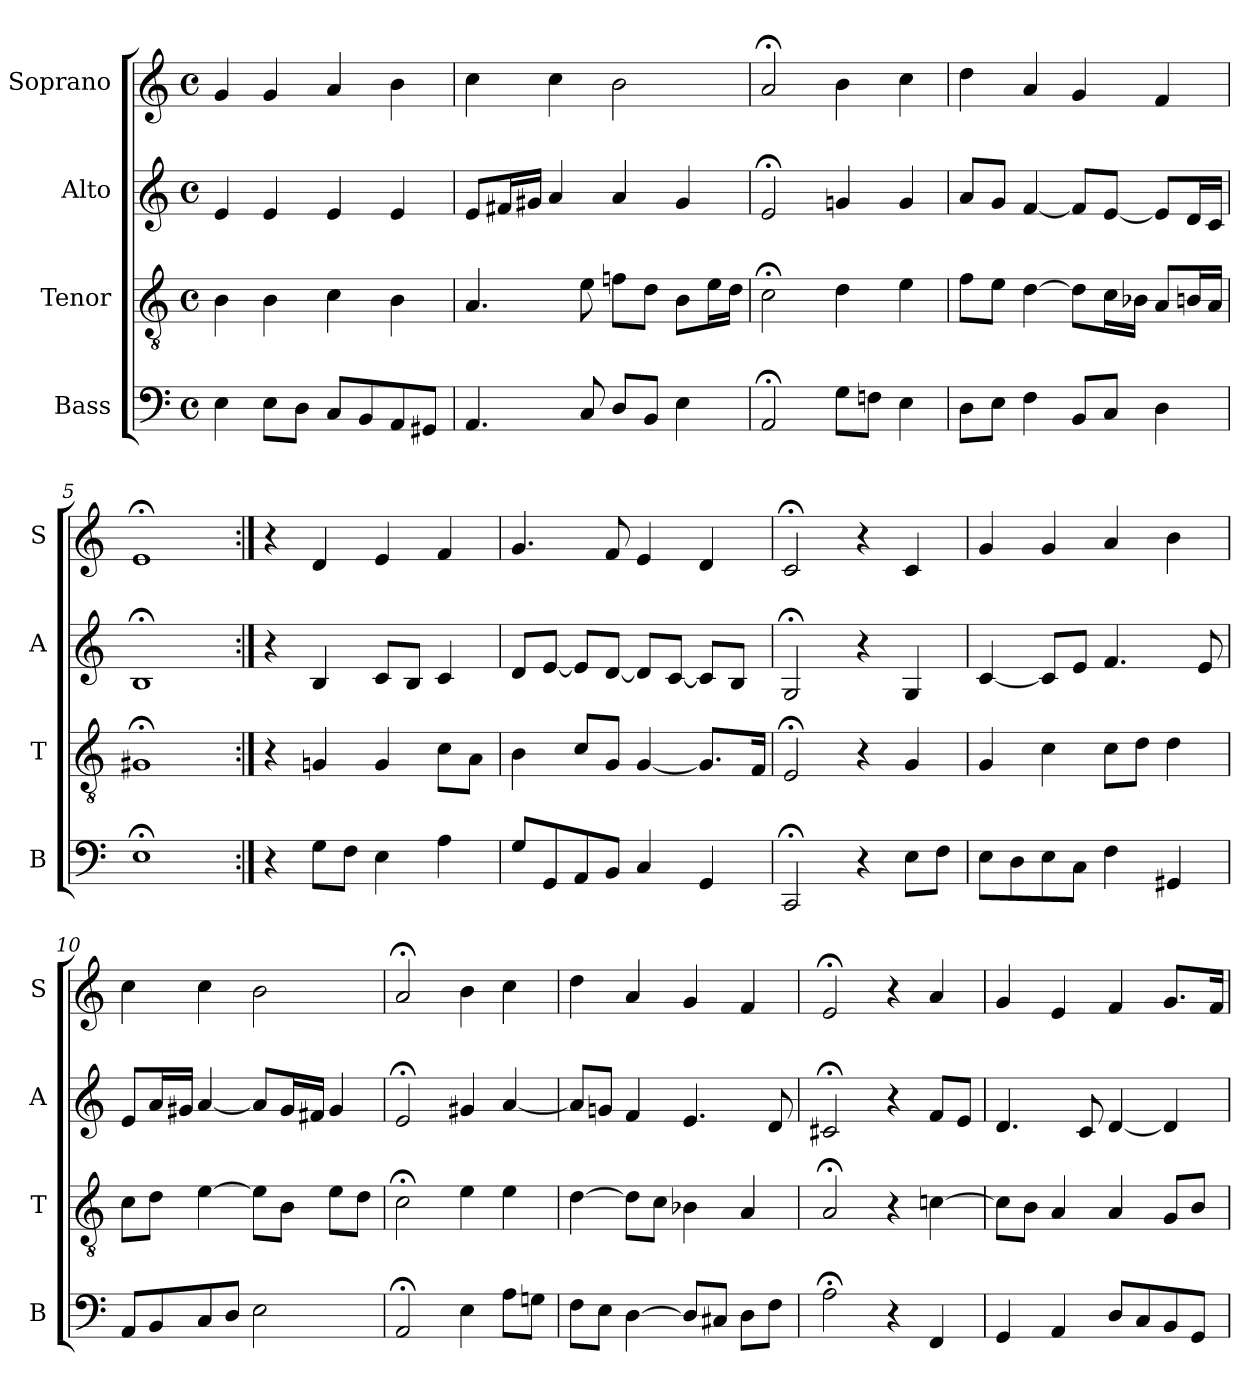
**kern	**kern	**kern	**kern
*part4	*part3	*part2	*part1
*staff4	*staff3	*staff2	*staff1
*I"Bass	*I"Tenor	*I"Alto	*I"Soprano
*I'B	*I'T	*I'A	*I'S
*clefF4	*clefGv2	*clefG2	*clefG2
*k[]	*k[]	*k[]	*k[]
*a:	*a:	*a:	*a:
*M4/4	*M4/4	*M4/4	*M4/4
*met(c)	*met(c)	*met(c)	*met(c)
*MM100	*MM100	*MM100	*MM100
=1	=1	=1	=1
4E	4B	4e	4g
8EL	4B	4e	4g
8DJ	.	.	.
8CL	4c	4e	4a
8BB	.	.	.
8AA	4B	4e	4b
8GG#XJ	.	.	.
=2	=2	=2	=2
4.AA	4.A	8eL	4cc
.	.	16f#XL	.
.	.	16g#XJJ	.
.	.	4a	4cc
8C	8e	.	.
8DL	8fnL	4a	2b
8BBJ	8dJ	.	.
4E	8BL	4g#	.
.	16eL	.	.
.	16dJJ	.	.
=3	=3	=3	=3
2AA;<	2c;<	2e;<	2a;<
8GL	4d	4gn	4b
8FnJ	.	.	.
4E	4e	4g	4cc
=4	=4	=4	=4
8DL	8fL	8aL	4dd
8EJ	8eJ	8gJ	.
4F	[4d	[4f	4a
8BBL	8dL]	8fL]	4g
8CJ	16cL	[8eJ	.
.	16B-XJJ	.	.
4D	8AL	8eL]	4f
.	16BnL	16dL	.
.	16AJJ	16cJJ	.
=5	=5	=5	=5
1E;<	1G#X;<	1B;<	1e;<
=6:|!	=6:|!	=6:|!	=6:|!
4r	4r	4r	4r
8GL	4Gn	4B	4d
8FJ	.	.	.
4E	4Gi	8cL	4e
.	.	8BiJ	.
4A	8ciL	4ci	4f
.	8AJ	.	.
=7	=7	=7	=7
8GL	4B	8dL	4.g
8GG	.	[8eJ	.
8AA	8cL	8eL]	.
8BBJ	8GJ	[8dJ	8f
4C	[4G	8dL]	4e
.	.	[8cJ	.
4GG	8.GL]	8cL]	4d
.	.	8BJ	.
.	16FJk	.	.
=8	=8	=8	=8
2CC;<	2E;<	2G;<	2c;<
4r	4r	4r	4r
8EL	4G	4G	4c
8FJ	.	.	.
=9	=9	=9	=9
8EL	4G	[4c	4g
8D	.	.	.
8E	4c	8cL]	4g
8CJ	.	8eJ	.
4F	8cL	4.f	4a
.	8dJ	.	.
4GG#X	4d	.	4b
.	.	8e	.
=10	=10	=10	=10
8AAL	8cL	8eL	4cc
8BB	8dJ	16aL	.
.	.	16g#XJJ	.
8C	[4e	[4a	4cc
8DJ	.	.	.
2E	8eL]	8aL]	2b
.	8BJ	16g#L	.
.	.	16f#XJJ	.
.	8eL	4g#	.
.	8dJ	.	.
=11	=11	=11	=11
2AA;<	2c;<	2e;<	2a;<
4E	4e	4g#X	4b
8AL	4e	[4a	4cc
8GnJ	.	.	.
=12	=12	=12	=12
8FL	[4d	8aL]	4dd
8EJ	.	8gnJ	.
[4D	8dL]	4f	4a
.	8cJ	.	.
8DL]	4B-X	4.e	4g
8C#XJ	.	.	.
8DL	4A	.	4f
8FJ	.	8d	.
=13	=13	=13	=13
2A;<	2A;<	2c#X;<	2e;<
4r	4r	4r	4r
4FF	[4cn	8fL	4a
.	.	8eJ	.
=14	=14	=14	=14
4GG	8cL]	4.d	4g
.	8BJ	.	.
4AA	4A	.	4e
.	.	8c	.
8DL	4A	[4d	4f
8C	.	.	.
8BB	8GL	4d]	8.gL
8GGJ	8BJ	.	.
.	.	.	16fJk
=	=	=	=
*-	*-	*-	*-
